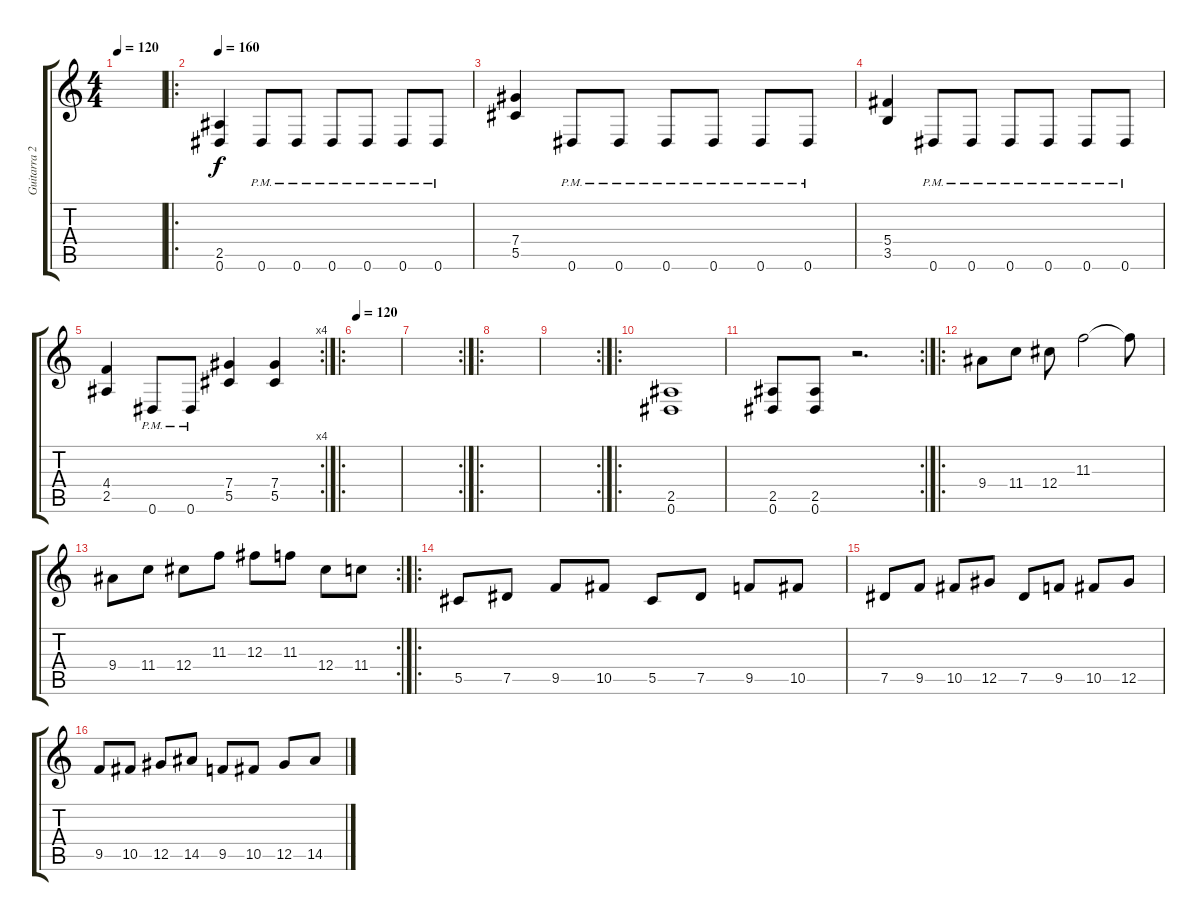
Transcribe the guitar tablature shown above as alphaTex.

\track ("Guitarra 2" "Guitarra 2") {instrument distortionguitar}
\staff {score tabs}
\tuning (Eb4 Bb3 Gb3 Db3 Ab2 Eb2) {hide}
\ts (4 4)
\tempo 120
\clef g2
\ks c
|
\ro
\tempo 150
\tempo 160
(2.5 0.6).4 0.6{pm}.8 0.6{pm}.8 0.6{pm}.8 0.6{pm}.8 0.6{pm}.8 0.6{pm}.8 |
(7.4 5.5).4 0.6{pm}.8 0.6{pm}.8 0.6{pm}.8 0.6{pm}.8 0.6{pm}.8 0.6{pm}.8 |
(5.4 3.5).4 0.6{pm}.8 0.6{pm}.8 0.6{pm}.8 0.6{pm}.8 0.6{pm}.8 0.6{pm}.8 |
\rc 4
(4.4 2.5).4 0.6{pm}.8 0.6{pm}.8 (7.4 5.5).4 (7.4 5.5).4 |
\ro
\tempo 120
|
\rc 2
|
\ro
|
\rc 2
|
\ro
(2.5 0.6).1 |
\rc 2
(2.5 0.6).8 (2.5 0.6).8 r.2{d} |
\ro
9.4.8 11.4.8 12.4.8 11.3.2 11.3{t}.8 |
\rc 2
9.4.8 11.4.8 12.4.8 11.3.8 12.3.8 11.3.8 12.4.8 11.4.8 |
\ro
5.5.8 7.5.8 9.5.8 10.5.8 5.5.8 7.5.8 9.5.8 10.5.8 |
7.5.8 9.5.8 10.5.8 12.5.8 7.5.8 9.5.8 10.5.8 12.5.8 |
9.5.8 10.5.8 12.5.8 14.5.8 9.5.8 10.5.8 12.5.8 14.5.8
